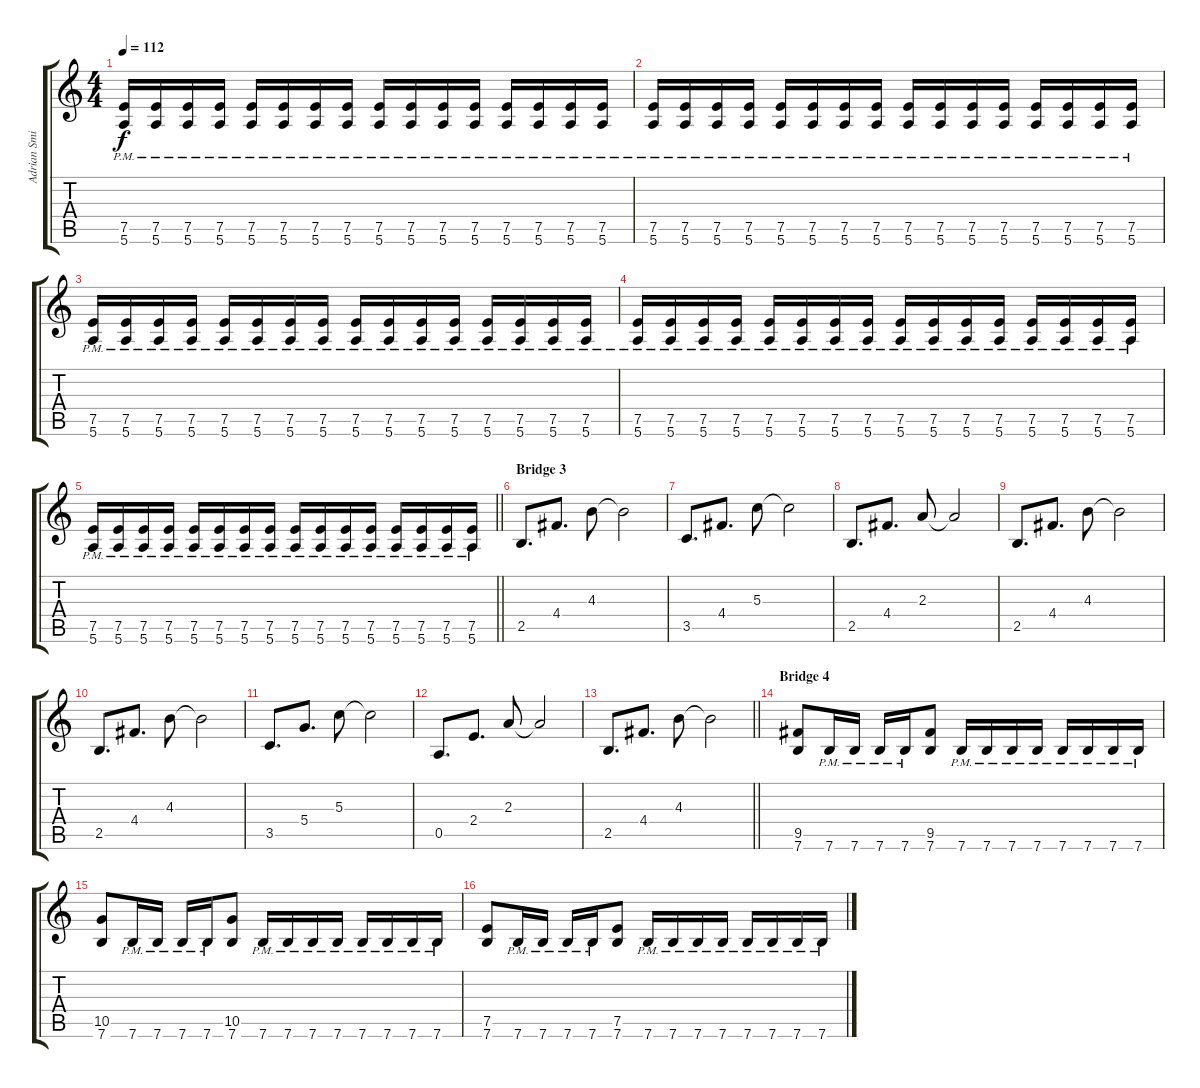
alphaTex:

\track ("Adrian Smith" "Adrian Smi") {instrument overdrivenguitar}
\staff {score tabs}
\tuning (E4 B3 G3 D3 A2 E2) {hide}
\ts (4 4)
\tempo 112
\clef g2
\ks c
(7.5{pm} 5.6{pm}).16{dy f} (7.5{pm} 5.6{pm}).16 (7.5{pm} 5.6{pm}).16 (7.5{pm} 5.6{pm}).16 (7.5{pm} 5.6{pm}).16 (7.5{pm} 5.6{pm}).16 (7.5{pm} 5.6{pm}).16 (7.5{pm} 5.6{pm}).16 (7.5{pm} 5.6{pm}).16 (7.5{pm} 5.6{pm}).16 (7.5{pm} 5.6{pm}).16 (7.5{pm} 5.6{pm}).16 (7.5{pm} 5.6{pm}).16 (7.5{pm} 5.6{pm}).16 (7.5{pm} 5.6{pm}).16 (7.5{pm} 5.6{pm}).16 |
(7.5{pm} 5.6{pm}).16 (7.5{pm} 5.6{pm}).16 (7.5{pm} 5.6{pm}).16 (7.5{pm} 5.6{pm}).16 (7.5{pm} 5.6{pm}).16 (7.5{pm} 5.6{pm}).16 (7.5{pm} 5.6{pm}).16 (7.5{pm} 5.6{pm}).16 (7.5{pm} 5.6{pm}).16 (7.5{pm} 5.6{pm}).16 (7.5{pm} 5.6{pm}).16 (7.5{pm} 5.6{pm}).16 (7.5{pm} 5.6{pm}).16 (7.5{pm} 5.6{pm}).16 (7.5{pm} 5.6{pm}).16 (7.5{pm} 5.6{pm}).16 |
(7.5{pm} 5.6{pm}).16 (7.5{pm} 5.6{pm}).16 (7.5{pm} 5.6{pm}).16 (7.5{pm} 5.6{pm}).16 (7.5{pm} 5.6{pm}).16 (7.5{pm} 5.6{pm}).16 (7.5{pm} 5.6{pm}).16 (7.5{pm} 5.6{pm}).16 (7.5{pm} 5.6{pm}).16 (7.5{pm} 5.6{pm}).16 (7.5{pm} 5.6{pm}).16 (7.5{pm} 5.6{pm}).16 (7.5{pm} 5.6{pm}).16 (7.5{pm} 5.6{pm}).16 (7.5{pm} 5.6{pm}).16 (7.5{pm} 5.6{pm}).16 |
(7.5{pm} 5.6{pm}).16 (7.5{pm} 5.6{pm}).16 (7.5{pm} 5.6{pm}).16 (7.5{pm} 5.6{pm}).16 (7.5{pm} 5.6{pm}).16 (7.5{pm} 5.6{pm}).16 (7.5{pm} 5.6{pm}).16 (7.5{pm} 5.6{pm}).16 (7.5{pm} 5.6{pm}).16 (7.5{pm} 5.6{pm}).16 (7.5{pm} 5.6{pm}).16 (7.5{pm} 5.6{pm}).16 (7.5{pm} 5.6{pm}).16 (7.5{pm} 5.6{pm}).16 (7.5{pm} 5.6{pm}).16 (7.5{pm} 5.6{pm}).16 |
\barLineRight lightlight
(7.5{pm} 5.6{pm}).16 (7.5{pm} 5.6{pm}).16 (7.5{pm} 5.6{pm}).16 (7.5{pm} 5.6{pm}).16 (7.5{pm} 5.6{pm}).16 (7.5{pm} 5.6{pm}).16 (7.5{pm} 5.6{pm}).16 (7.5{pm} 5.6{pm}).16 (7.5{pm} 5.6{pm}).16 (7.5{pm} 5.6{pm}).16 (7.5{pm} 5.6{pm}).16 (7.5{pm} 5.6{pm}).16 (7.5{pm} 5.6{pm}).16 (7.5{pm} 5.6{pm}).16 (7.5{pm} 5.6{pm}).16 (7.5{pm} 5.6{pm}).16 |
\section ("" "Bridge 3")
2.5.8{d} 4.4.8{d} 4.3.8 4.3{t}.2 |
3.5.8{d} 4.4.8{d} 5.3.8 5.3{t}.2 |
2.5.8{d} 4.4.8{d} 2.3.8 2.3{t}.2 |
2.5.8{d} 4.4.8{d} 4.3.8 4.3{t}.2 |
2.5.8{d} 4.4.8{d} 4.3.8 4.3{t}.2 |
3.5.8{d} 5.4.8{d} 5.3.8 5.3{t}.2 |
0.5.8{d} 2.4.8{d} 2.3.8 2.3{t}.2 |
\barLineRight lightlight
2.5.8{d} 4.4.8{d} 4.3.8 4.3{t}.2 |
\section ("" "Bridge 4")
(9.5 7.6).8 7.6{pm}.16 7.6{pm}.16 7.6{pm}.16 7.6{pm}.16 (9.5 7.6).8 7.6{pm}.16 7.6{pm}.16 7.6{pm}.16 7.6{pm}.16 7.6{pm}.16 7.6{pm}.16 7.6{pm}.16 7.6{pm}.16 |
(10.5 7.6).8 7.6{pm}.16 7.6{pm}.16 7.6{pm}.16 7.6{pm}.16 (10.5 7.6).8 7.6{pm}.16 7.6{pm}.16 7.6{pm}.16 7.6{pm}.16 7.6{pm}.16 7.6{pm}.16 7.6{pm}.16 7.6{pm}.16 |
(7.5 7.6).8 7.6{pm}.16 7.6{pm}.16 7.6{pm}.16 7.6{pm}.16 (7.5 7.6).8 7.6{pm}.16 7.6{pm}.16 7.6{pm}.16 7.6{pm}.16 7.6{pm}.16 7.6{pm}.16 7.6{pm}.16 7.6{pm}.16
